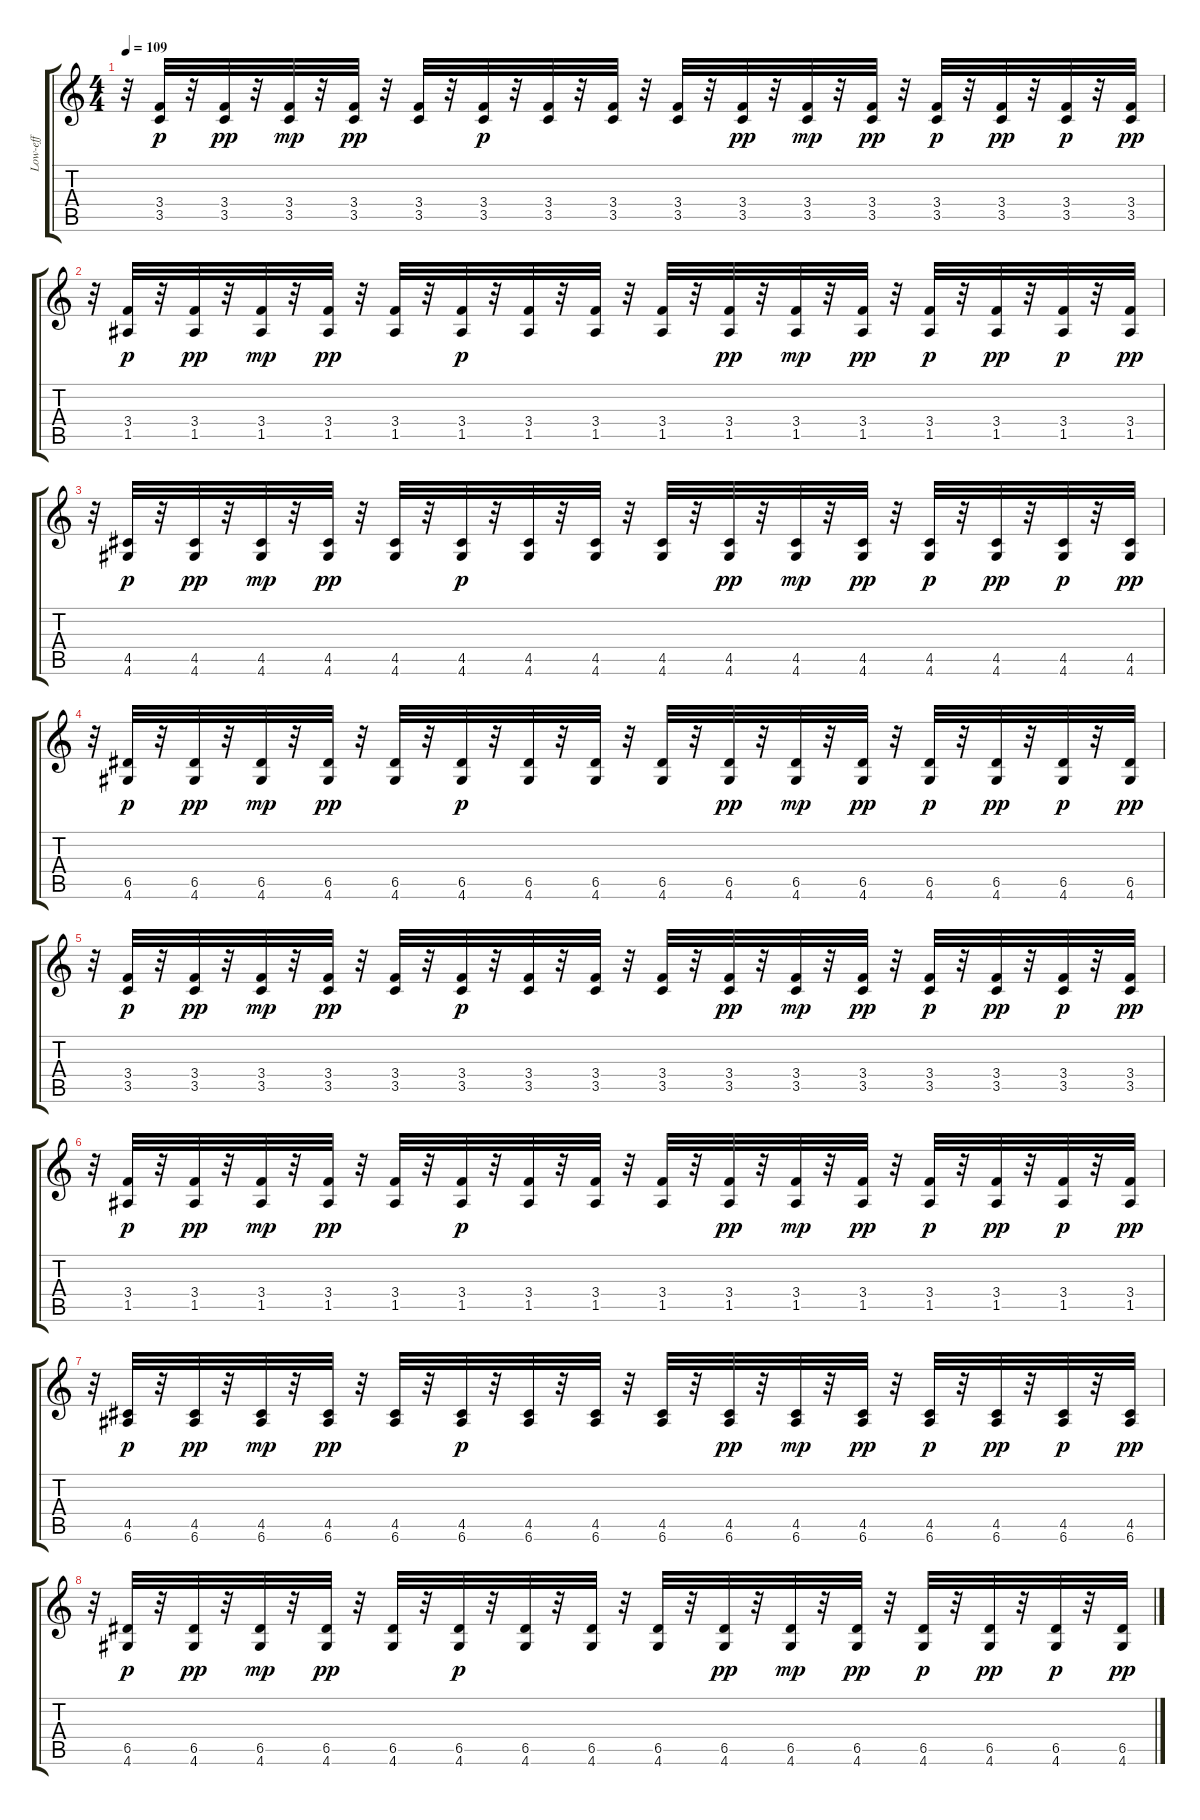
\track ("Low-eff" "Low-eff") {instrument synthbass1}
\staff {score tabs}
\tuning (E4 B3 G3 D3 A2 E2) {hide}
\ts (4 4)
\tempo 109
\clef g2
\ks c
r.32{dy f} (3.4 3.5).32{dy p volume 14} r.32 (3.4 3.5).32{dy pp} r.32 (3.4 3.5).32{dy mp} r.32 (3.4 3.5).32{dy pp} r.32 (3.4 3.5).32 r.32 (3.4 3.5).32{dy p} r.32 (3.4 3.5).32 r.32 (3.4 3.5).32 r.32 (3.4 3.5).32 r.32 (3.4 3.5).32{dy pp} r.32 (3.4 3.5).32{dy mp} r.32 (3.4 3.5).32{dy pp} r.32 (3.4 3.5).32{dy p} r.32 (3.4 3.5).32{dy pp} r.32 (3.4 3.5).32{dy p} r.32 (3.4 3.5).32{dy pp} |
r.32 (3.4 1.5).32{dy p} r.32 (3.4 1.5).32{dy pp} r.32 (3.4 1.5).32{dy mp} r.32 (3.4 1.5).32{dy pp} r.32 (3.4 1.5).32 r.32 (3.4 1.5).32{dy p} r.32 (3.4 1.5).32 r.32 (3.4 1.5).32 r.32 (3.4 1.5).32 r.32 (3.4 1.5).32{dy pp} r.32 (3.4 1.5).32{dy mp} r.32 (3.4 1.5).32{dy pp} r.32 (3.4 1.5).32{dy p} r.32 (3.4 1.5).32{dy pp} r.32 (3.4 1.5).32{dy p} r.32 (3.4 1.5).32{dy pp} |
r.32 (4.5 4.6).32{dy p} r.32 (4.5 4.6).32{dy pp} r.32 (4.5 4.6).32{dy mp} r.32 (4.5 4.6).32{dy pp} r.32 (4.5 4.6).32 r.32 (4.5 4.6).32{dy p} r.32 (4.5 4.6).32 r.32 (4.5 4.6).32 r.32 (4.5 4.6).32 r.32 (4.5 4.6).32{dy pp} r.32 (4.5 4.6).32{dy mp} r.32 (4.5 4.6).32{dy pp} r.32 (4.5 4.6).32{dy p} r.32 (4.5 4.6).32{dy pp} r.32 (4.5 4.6).32{dy p} r.32 (4.5 4.6).32{dy pp} |
r.32 (6.5 4.6).32{dy p} r.32 (6.5 4.6).32{dy pp} r.32 (6.5 4.6).32{dy mp} r.32 (6.5 4.6).32{dy pp} r.32 (6.5 4.6).32 r.32 (6.5 4.6).32{dy p} r.32 (6.5 4.6).32 r.32 (6.5 4.6).32 r.32 (6.5 4.6).32 r.32 (6.5 4.6).32{dy pp} r.32 (6.5 4.6).32{dy mp} r.32 (6.5 4.6).32{dy pp} r.32 (6.5 4.6).32{dy p} r.32 (6.5 4.6).32{dy pp} r.32 (6.5 4.6).32{dy p} r.32 (6.5 4.6).32{dy pp} |
r.32 (3.4 3.5).32{dy p} r.32 (3.4 3.5).32{dy pp} r.32 (3.4 3.5).32{dy mp} r.32 (3.4 3.5).32{dy pp} r.32 (3.4 3.5).32 r.32 (3.4 3.5).32{dy p} r.32 (3.4 3.5).32 r.32 (3.4 3.5).32 r.32 (3.4 3.5).32 r.32 (3.4 3.5).32{dy pp} r.32 (3.4 3.5).32{dy mp} r.32 (3.4 3.5).32{dy pp} r.32 (3.4 3.5).32{dy p} r.32 (3.4 3.5).32{dy pp} r.32 (3.4 3.5).32{dy p} r.32 (3.4 3.5).32{dy pp} |
r.32 (3.4 1.5).32{dy p} r.32 (3.4 1.5).32{dy pp} r.32 (3.4 1.5).32{dy mp} r.32 (3.4 1.5).32{dy pp} r.32 (3.4 1.5).32 r.32 (3.4 1.5).32{dy p} r.32 (3.4 1.5).32 r.32 (3.4 1.5).32 r.32 (3.4 1.5).32 r.32 (3.4 1.5).32{dy pp} r.32 (3.4 1.5).32{dy mp} r.32 (3.4 1.5).32{dy pp} r.32 (3.4 1.5).32{dy p} r.32 (3.4 1.5).32{dy pp} r.32 (3.4 1.5).32{dy p} r.32 (3.4 1.5).32{dy pp} |
r.32 (4.5 6.6).32{dy p} r.32 (4.5 6.6).32{dy pp} r.32 (4.5 6.6).32{dy mp} r.32 (4.5 6.6).32{dy pp} r.32 (4.5 6.6).32 r.32 (4.5 6.6).32{dy p} r.32 (4.5 6.6).32 r.32 (4.5 6.6).32 r.32 (4.5 6.6).32 r.32 (4.5 6.6).32{dy pp} r.32 (4.5 6.6).32{dy mp} r.32 (4.5 6.6).32{dy pp} r.32 (4.5 6.6).32{dy p} r.32 (4.5 6.6).32{dy pp} r.32 (4.5 6.6).32{dy p} r.32 (4.5 6.6).32{dy pp} |
r.32 (6.5 4.6).32{dy p} r.32 (6.5 4.6).32{dy pp} r.32 (6.5 4.6).32{dy mp} r.32 (6.5 4.6).32{dy pp} r.32 (6.5 4.6).32 r.32 (6.5 4.6).32{dy p} r.32 (6.5 4.6).32 r.32 (6.5 4.6).32 r.32 (6.5 4.6).32 r.32 (6.5 4.6).32{dy pp} r.32 (6.5 4.6).32{dy mp} r.32 (6.5 4.6).32{dy pp} r.32 (6.5 4.6).32{dy p} r.32 (6.5 4.6).32{dy pp} r.32 (6.5 4.6).32{dy p} r.32 (6.5 4.6).32{dy pp}
